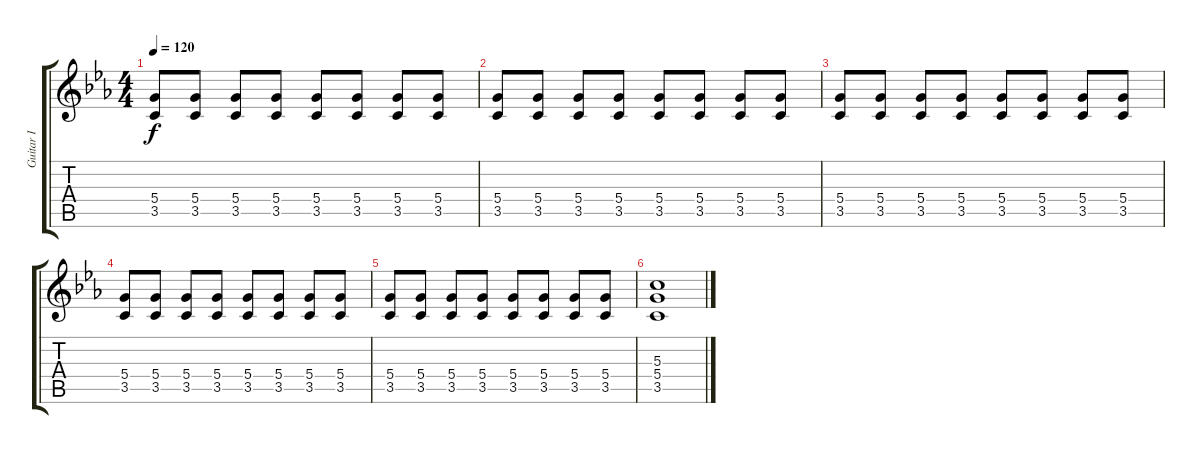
\track ("Guitar I" "Guitar I") {instrument distortionguitar}
\staff {score tabs}
\tuning (E4 B3 G3 D3 A2 E2) {hide}
\ts (4 4)
\tempo 120
\clef g2
\ks eb
(5.4 3.5).8{dy f} (5.4 3.5).8 (5.4 3.5).8 (5.4 3.5).8 (5.4 3.5).8 (5.4 3.5).8 (5.4 3.5).8 (5.4 3.5).8 |
(5.4 3.5).8 (5.4 3.5).8 (5.4 3.5).8 (5.4 3.5).8 (5.4 3.5).8 (5.4 3.5).8 (5.4 3.5).8 (5.4 3.5).8 |
(5.4 3.5).8 (5.4 3.5).8 (5.4 3.5).8 (5.4 3.5).8 (5.4 3.5).8 (5.4 3.5).8 (5.4 3.5).8 (5.4 3.5).8 |
(5.4 3.5).8 (5.4 3.5).8 (5.4 3.5).8 (5.4 3.5).8 (5.4 3.5).8 (5.4 3.5).8 (5.4 3.5).8 (5.4 3.5).8 |
(5.4 3.5).8 (5.4 3.5).8 (5.4 3.5).8 (5.4 3.5).8 (5.4 3.5).8 (5.4 3.5).8 (5.4 3.5).8 (5.4 3.5).8 |
(5.3 5.4 3.5).1
